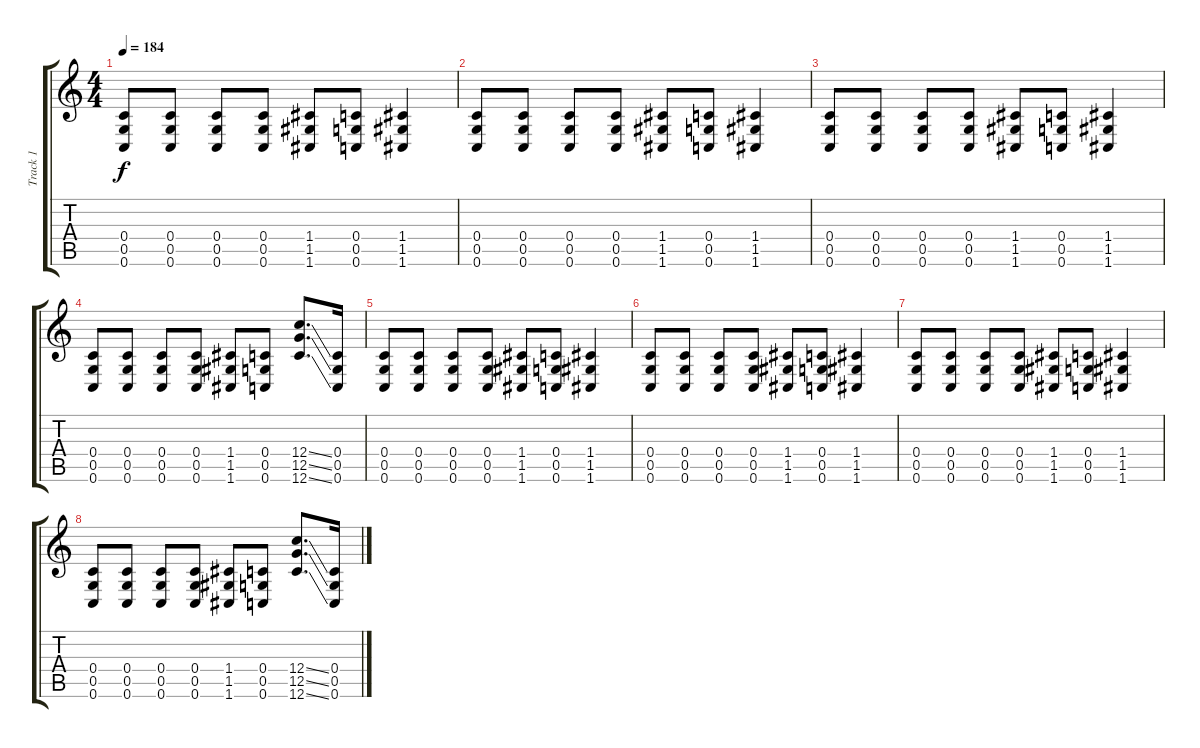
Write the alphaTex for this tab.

\track ("Track 1" "Track 1") {instrument overdrivenguitar}
\staff {score tabs}
\tuning (D4 A3 F3 C3 G2 C2) {hide}
\ts (4 4)
\tempo 184
\clef g2
\ks c
(0.4 0.5 0.6).8{dy f} (0.4 0.5 0.6).8 (0.4 0.5 0.6).8 (0.4 0.5 0.6).8 (1.4 1.5 1.6).8 (0.4 0.5 0.6).8 (1.4 1.5 1.6).4 |
(0.4 0.5 0.6).8 (0.4 0.5 0.6).8 (0.4 0.5 0.6).8 (0.4 0.5 0.6).8 (1.4 1.5 1.6).8 (0.4 0.5 0.6).8 (1.4 1.5 1.6).4 |
(0.4 0.5 0.6).8 (0.4 0.5 0.6).8 (0.4 0.5 0.6).8 (0.4 0.5 0.6).8 (1.4 1.5 1.6).8 (0.4 0.5 0.6).8 (1.4 1.5 1.6).4 |
(0.4 0.5 0.6).8 (0.4 0.5 0.6).8 (0.4 0.5 0.6).8 (0.4 0.5 0.6).8 (1.4 1.5 1.6).8 (0.4 0.5 0.6).8 (12.4{ss} 12.5{ss} 12.6{ss}).8{d} (0.4 0.5 0.6).16 |
(0.4 0.5 0.6).8 (0.4 0.5 0.6).8 (0.4 0.5 0.6).8 (0.4 0.5 0.6).8 (1.4 1.5 1.6).8 (0.4 0.5 0.6).8 (1.4 1.5 1.6).4 |
(0.4 0.5 0.6).8 (0.4 0.5 0.6).8 (0.4 0.5 0.6).8 (0.4 0.5 0.6).8 (1.4 1.5 1.6).8 (0.4 0.5 0.6).8 (1.4 1.5 1.6).4 |
(0.4 0.5 0.6).8 (0.4 0.5 0.6).8 (0.4 0.5 0.6).8 (0.4 0.5 0.6).8 (1.4 1.5 1.6).8 (0.4 0.5 0.6).8 (1.4 1.5 1.6).4 |
(0.4 0.5 0.6).8 (0.4 0.5 0.6).8 (0.4 0.5 0.6).8 (0.4 0.5 0.6).8 (1.4 1.5 1.6).8 (0.4 0.5 0.6).8 (12.4{ss} 12.5{ss} 12.6{ss}).8{d} (0.4 0.5 0.6).16
